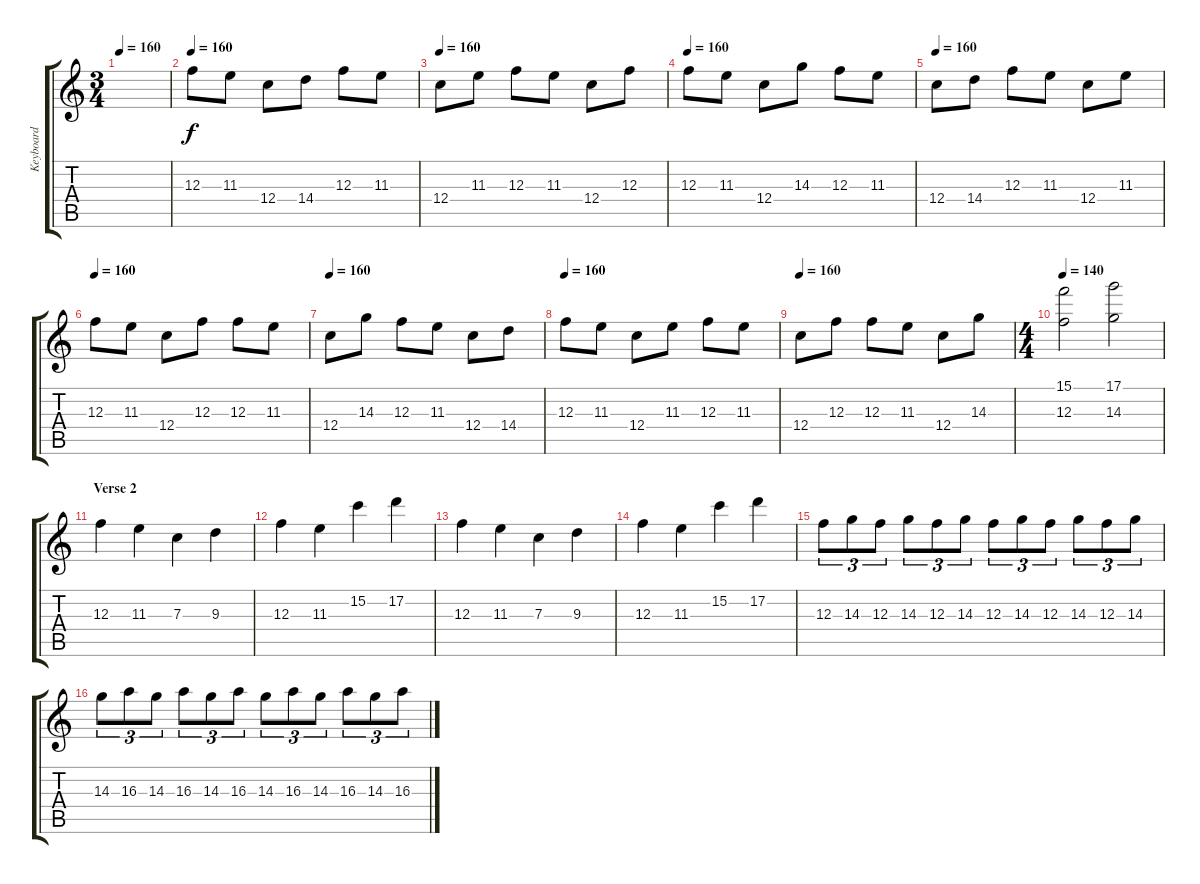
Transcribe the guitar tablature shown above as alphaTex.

\track ("Keyboard" "Keyboard") {instrument synthbass2}
\staff {score tabs}
\tuning (D4 A3 F3 C3 G2 C2) {hide}
\ts (3 4)
\tempo 160
\clef g2
\ks c
|
\tempo 160
12.3.8 11.3.8 12.4.8 14.4.8 12.3.8 11.3.8 |
\tempo 160
12.4.8 11.3.8 12.3.8 11.3.8 12.4.8 12.3.8 |
\tempo 160
12.3.8 11.3.8 12.4.8 14.3.8 12.3.8 11.3.8 |
\tempo 160
12.4.8 14.4.8 12.3.8 11.3.8 12.4.8 11.3.8 |
\tempo 160
12.3.8 11.3.8 12.4.8 12.3.8 12.3.8 11.3.8 |
\tempo 160
12.4.8 14.3.8 12.3.8 11.3.8 12.4.8 14.4.8 |
\tempo 160
12.3.8 11.3.8 12.4.8 11.3.8 12.3.8 11.3.8 |
\tempo 160
12.4.8 12.3.8 12.3.8 11.3.8 12.4.8 14.3.8 |
\ts (4 4)
\tempo 140
(15.1 12.3).2 (17.1 14.3).2 |
\section ("" "Verse 2")
12.3.4 11.3.4 7.3.4 9.3.4 |
12.3.4 11.3.4 15.2.4 17.2.4 |
12.3.4 11.3.4 7.3.4 9.3.4 |
12.3.4 11.3.4 15.2.4 17.2.4 |
12.3.8{tu (3 2)} 14.3.8{tu (3 2)} 12.3.8{tu (3 2)} 14.3.8{tu (3 2)} 12.3.8{tu (3 2)} 14.3.8{tu (3 2)} 12.3.8{tu (3 2)} 14.3.8{tu (3 2)} 12.3.8{tu (3 2)} 14.3.8{tu (3 2)} 12.3.8{tu (3 2)} 14.3.8{tu (3 2)} |
14.3.8{tu (3 2)} 16.3.8{tu (3 2)} 14.3.8{tu (3 2)} 16.3.8{tu (3 2)} 14.3.8{tu (3 2)} 16.3.8{tu (3 2)} 14.3.8{tu (3 2)} 16.3.8{tu (3 2)} 14.3.8{tu (3 2)} 16.3.8{tu (3 2)} 14.3.8{tu (3 2)} 16.3.8{tu (3 2)}
